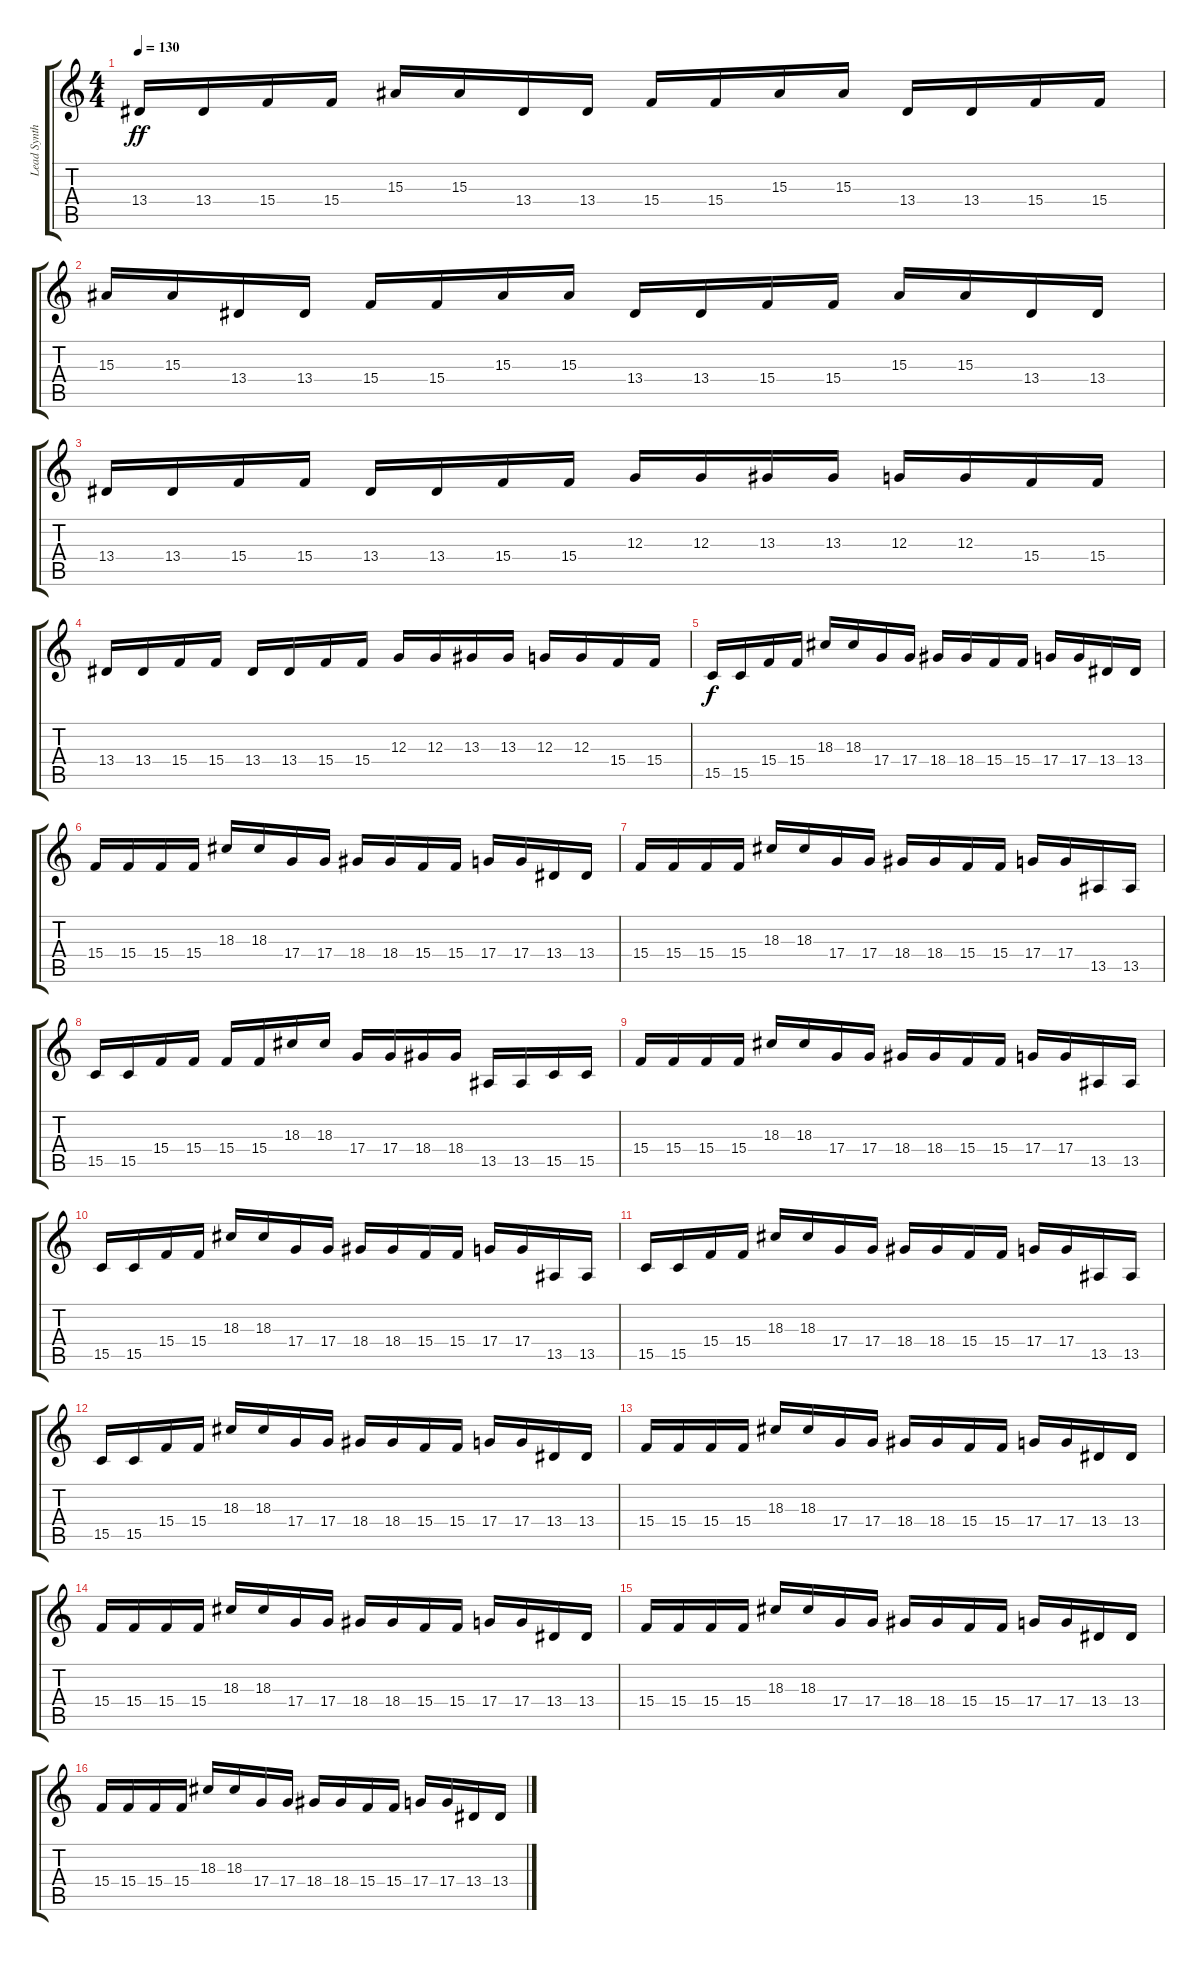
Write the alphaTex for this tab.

\track ("Lead Synth #1" "Lead Synth") {instrument lead2sawtooth}
\staff {score tabs}
\tuning (E4 B3 G3 D3 A2 E2) {hide}
\ts (4 4)
\tempo 130
\clef g2
\ks c
13.4.16{dy ff} 13.4.16 15.4.16 15.4.16 15.3.16 15.3.16 13.4.16 13.4.16 15.4.16 15.4.16 15.3.16 15.3.16 13.4.16 13.4.16 15.4.16 15.4.16 |
15.3.16 15.3.16 13.4.16 13.4.16 15.4.16 15.4.16 15.3.16 15.3.16 13.4.16 13.4.16 15.4.16 15.4.16 15.3.16 15.3.16 13.4.16 13.4.16 |
13.4.16 13.4.16 15.4.16 15.4.16 13.4.16 13.4.16 15.4.16 15.4.16 12.3.16 12.3.16 13.3.16 13.3.16 12.3.16 12.3.16 15.4.16 15.4.16 |
13.4.16 13.4.16 15.4.16 15.4.16 13.4.16 13.4.16 15.4.16 15.4.16 12.3.16 12.3.16 13.3.16 13.3.16 12.3.16 12.3.16 15.4.16 15.4.16 |
15.5.16{dy f} 15.5.16 15.4.16 15.4.16 18.3.16 18.3.16 17.4.16 17.4.16 18.4.16 18.4.16 15.4.16 15.4.16 17.4.16 17.4.16 13.4.16 13.4.16 |
15.4.16 15.4.16 15.4.16 15.4.16 18.3.16 18.3.16 17.4.16 17.4.16 18.4.16 18.4.16 15.4.16 15.4.16 17.4.16 17.4.16 13.4.16 13.4.16 |
15.4.16 15.4.16 15.4.16 15.4.16 18.3.16 18.3.16 17.4.16 17.4.16 18.4.16 18.4.16 15.4.16 15.4.16 17.4.16 17.4.16 13.5.16 13.5.16 |
15.5.16 15.5.16 15.4.16 15.4.16 15.4.16 15.4.16 18.3.16 18.3.16 17.4.16 17.4.16 18.4.16 18.4.16 13.5.16 13.5.16 15.5.16 15.5.16 |
15.4.16 15.4.16 15.4.16 15.4.16 18.3.16 18.3.16 17.4.16 17.4.16 18.4.16 18.4.16 15.4.16 15.4.16 17.4.16 17.4.16 13.5.16 13.5.16 |
15.5.16 15.5.16 15.4.16 15.4.16 18.3.16 18.3.16 17.4.16 17.4.16 18.4.16 18.4.16 15.4.16 15.4.16 17.4.16 17.4.16 13.5.16 13.5.16 |
15.5.16 15.5.16 15.4.16 15.4.16 18.3.16 18.3.16 17.4.16 17.4.16 18.4.16 18.4.16 15.4.16 15.4.16 17.4.16 17.4.16 13.5.16 13.5.16 |
15.5.16 15.5.16 15.4.16 15.4.16 18.3.16 18.3.16 17.4.16 17.4.16 18.4.16 18.4.16 15.4.16 15.4.16 17.4.16 17.4.16 13.4.16 13.4.16 |
15.4.16 15.4.16 15.4.16 15.4.16 18.3.16 18.3.16 17.4.16 17.4.16 18.4.16 18.4.16 15.4.16 15.4.16 17.4.16 17.4.16 13.4.16 13.4.16 |
15.4.16 15.4.16 15.4.16 15.4.16 18.3.16 18.3.16 17.4.16 17.4.16 18.4.16 18.4.16 15.4.16 15.4.16 17.4.16 17.4.16 13.4.16 13.4.16 |
15.4.16 15.4.16 15.4.16 15.4.16 18.3.16 18.3.16 17.4.16 17.4.16 18.4.16 18.4.16 15.4.16 15.4.16 17.4.16 17.4.16 13.4.16 13.4.16 |
15.4.16 15.4.16 15.4.16 15.4.16 18.3.16 18.3.16 17.4.16 17.4.16 18.4.16 18.4.16 15.4.16 15.4.16 17.4.16 17.4.16 13.4.16 13.4.16
